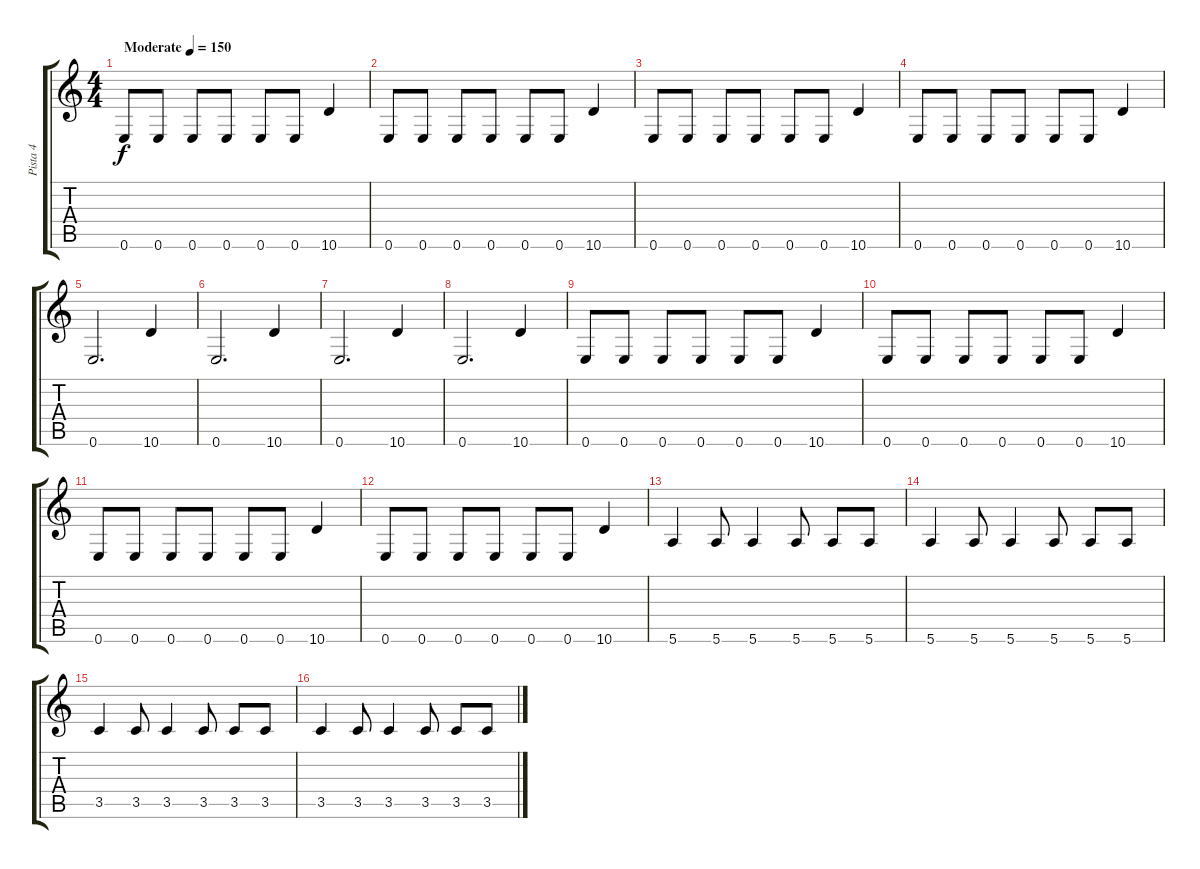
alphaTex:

\track ("Pista 4" "Pista 4") {instrument electricbasspick}
\staff {score tabs}
\tuning (E4 B3 G3 D3 A2 E2) {hide}
\ts (4 4)
\tempo (150 "Moderate")
\clef g2
\ks c
0.6.8{dy f instrument electricbasspick} 0.6.8 0.6.8 0.6.8 0.6.8 0.6.8 10.6.4 |
0.6.8 0.6.8 0.6.8 0.6.8 0.6.8 0.6.8 10.6.4 |
0.6.8 0.6.8 0.6.8 0.6.8 0.6.8 0.6.8 10.6.4 |
0.6.8 0.6.8 0.6.8 0.6.8 0.6.8 0.6.8 10.6.4 |
0.6.2{d} 10.6.4 |
0.6.2{d} 10.6.4 |
0.6.2{d} 10.6.4 |
0.6.2{d} 10.6.4 |
0.6.8 0.6.8 0.6.8 0.6.8 0.6.8 0.6.8 10.6.4 |
0.6.8 0.6.8 0.6.8 0.6.8 0.6.8 0.6.8 10.6.4 |
0.6.8 0.6.8 0.6.8 0.6.8 0.6.8 0.6.8 10.6.4 |
0.6.8 0.6.8 0.6.8 0.6.8 0.6.8 0.6.8 10.6.4 |
5.6.4 5.6.8 5.6.4 5.6.8 5.6.8 5.6.8 |
5.6.4 5.6.8 5.6.4 5.6.8 5.6.8 5.6.8 |
3.5.4 3.5.8 3.5.4 3.5.8 3.5.8 3.5.8 |
3.5.4 3.5.8 3.5.4 3.5.8 3.5.8 3.5.8
